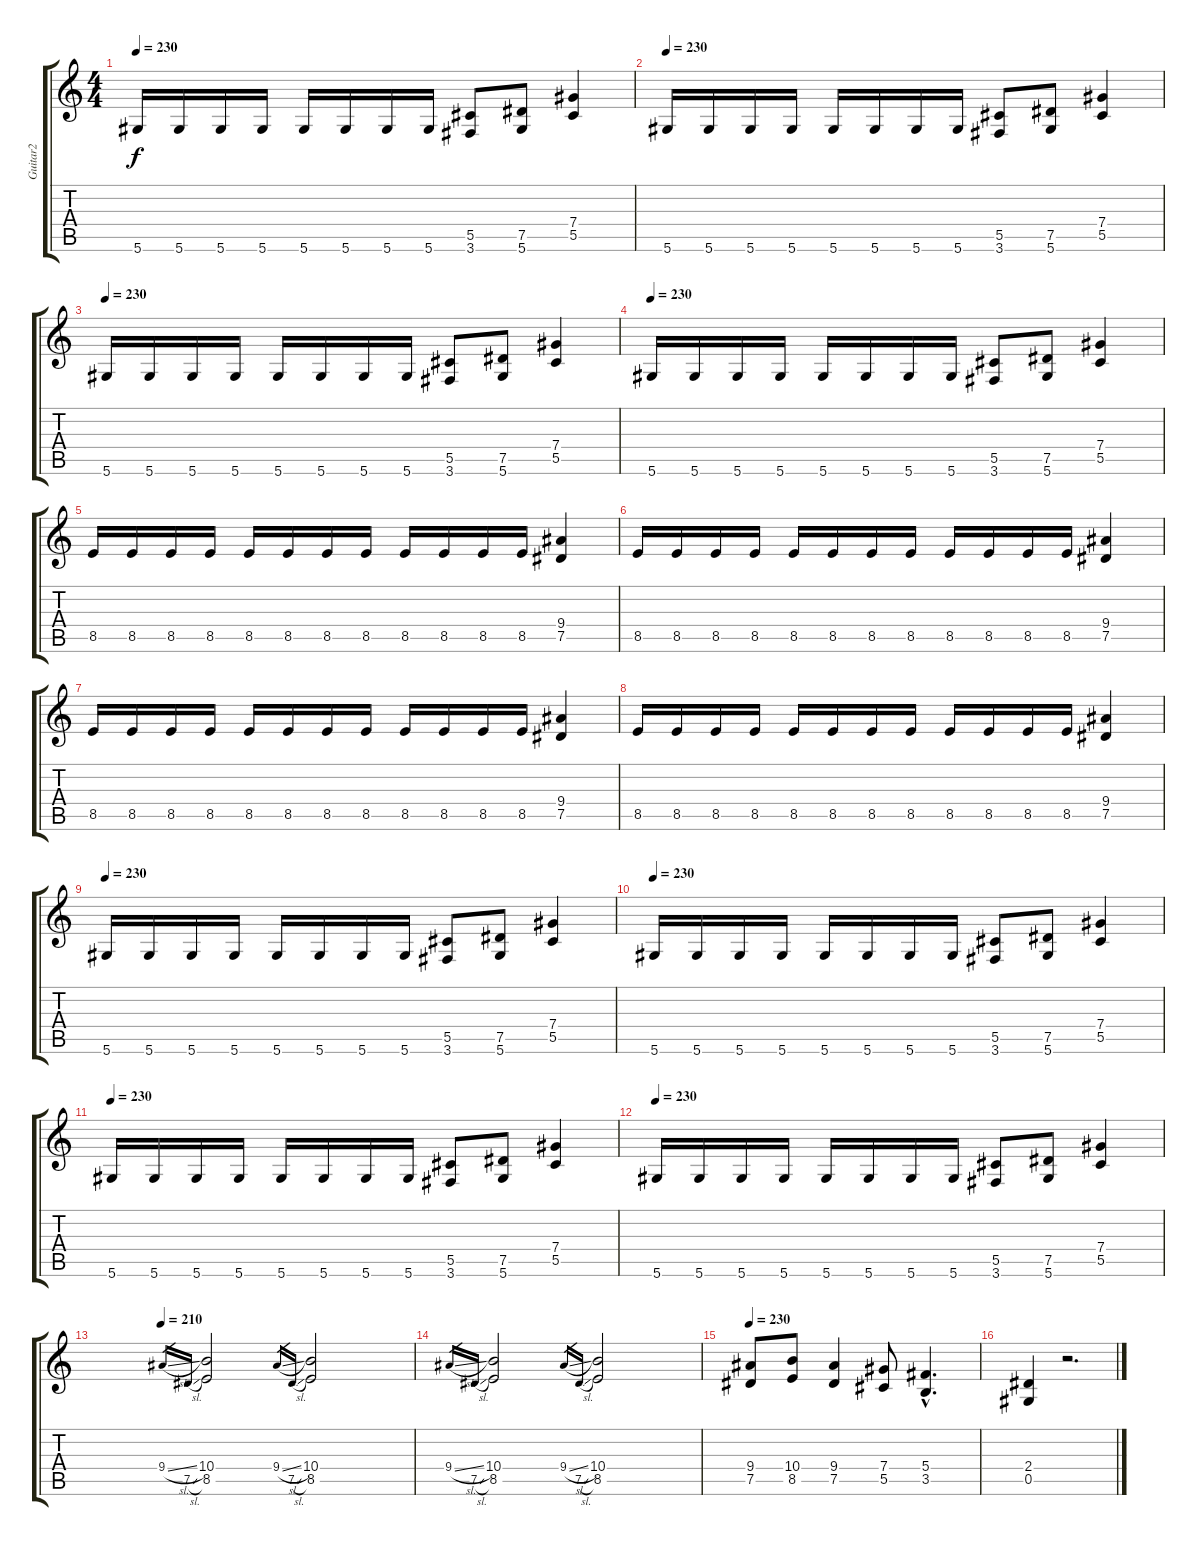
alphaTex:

\track ("Guitar2" "Guitar2") {instrument overdrivenguitar}
\staff {score tabs}
\tuning (Eb4 Bb3 Gb3 Db3 Ab2 Eb2) {hide}
\ts (4 4)
\tempo 230
\clef g2
\ks c
5.6.16{dy f} 5.6.16 5.6.16 5.6.16 5.6.16 5.6.16 5.6.16 5.6.16 (5.5 3.6).8 (7.5 5.6).8 (7.4 5.5).4 |
\tempo 230
5.6.16 5.6.16 5.6.16 5.6.16 5.6.16 5.6.16 5.6.16 5.6.16 (5.5 3.6).8 (7.5 5.6).8 (7.4 5.5).4 |
\tempo 230
5.6.16 5.6.16 5.6.16 5.6.16 5.6.16 5.6.16 5.6.16 5.6.16 (5.5 3.6).8 (7.5 5.6).8 (7.4 5.5).4 |
\tempo 230
5.6.16 5.6.16 5.6.16 5.6.16 5.6.16 5.6.16 5.6.16 5.6.16 (5.5 3.6).8 (7.5 5.6).8 (7.4 5.5).4 |
8.5.16 8.5.16 8.5.16 8.5.16 8.5.16 8.5.16 8.5.16 8.5.16 8.5.16 8.5.16 8.5.16 8.5.16 (9.4 7.5).4 |
8.5.16 8.5.16 8.5.16 8.5.16 8.5.16 8.5.16 8.5.16 8.5.16 8.5.16 8.5.16 8.5.16 8.5.16 (9.4 7.5).4 |
8.5.16 8.5.16 8.5.16 8.5.16 8.5.16 8.5.16 8.5.16 8.5.16 8.5.16 8.5.16 8.5.16 8.5.16 (9.4 7.5).4 |
8.5.16 8.5.16 8.5.16 8.5.16 8.5.16 8.5.16 8.5.16 8.5.16 8.5.16 8.5.16 8.5.16 8.5.16 (9.4 7.5).4 |
\tempo 230
5.6.16 5.6.16 5.6.16 5.6.16 5.6.16 5.6.16 5.6.16 5.6.16 (5.5 3.6).8 (7.5 5.6).8 (7.4 5.5).4 |
\tempo 230
5.6.16 5.6.16 5.6.16 5.6.16 5.6.16 5.6.16 5.6.16 5.6.16 (5.5 3.6).8 (7.5 5.6).8 (7.4 5.5).4 |
\tempo 230
5.6.16 5.6.16 5.6.16 5.6.16 5.6.16 5.6.16 5.6.16 5.6.16 (5.5 3.6).8 (7.5 5.6).8 (7.4 5.5).4 |
\tempo 230
5.6.16 5.6.16 5.6.16 5.6.16 5.6.16 5.6.16 5.6.16 5.6.16 (5.5 3.6).8 (7.5 5.6).8 (7.4 5.5).4 |
\tempo 210
9.4{sl}.16{gr} 7.5{sl}.16{gr} (10.4 8.5).2 9.4{sl}.16{gr} 7.5{sl}.16{gr} (10.4 8.5).2 |
9.4{sl}.16{gr} 7.5{sl}.16{gr} (10.4 8.5).2 9.4{sl}.16{gr} 7.5{sl}.16{gr} (10.4 8.5).2 |
\tempo 230
(9.4 7.5).8 (10.4 8.5).8 (9.4 7.5).4 (7.4 5.5).8 (5.4{hac} 3.5{hac}).4{d} |
(2.4 0.5).4 r.2{d}
